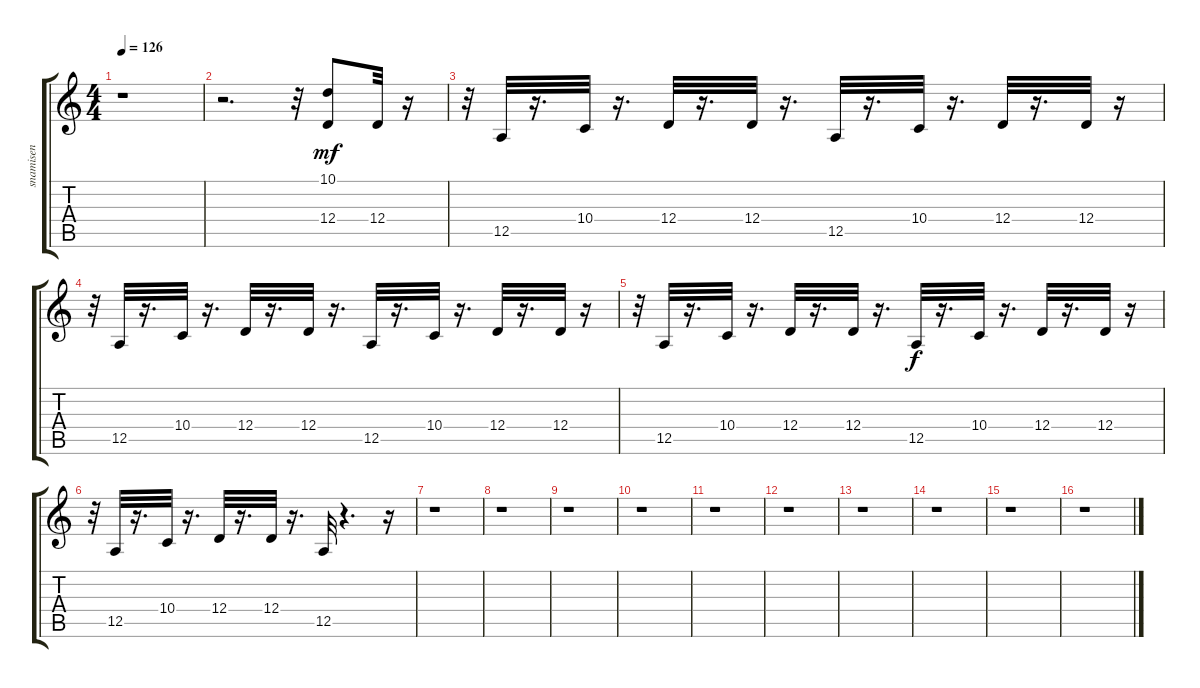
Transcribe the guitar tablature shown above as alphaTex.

\track ("snamisen" "snamisen") {instrument shamisen}
\staff {score tabs}
\tuning (E4 B3 G3 D3 A2 E2) {hide}
\ts (4 4)
\tempo 126
\clef g2
\ks c
r.1{dy f} |
r.2{d} r.32 (10.1 12.4).8{dy mf balance 1} 12.4.32 r.16 |
r.32 12.5.32 r.16{d} 10.4.32 r.16{d} 12.4.32 r.16{d} 12.4.32 r.16{d} 12.5.32 r.16{d} 10.4.32 r.16{d} 12.4.32 r.16{d} 12.4.32 r.16 |
r.32 12.5.32 r.16{d} 10.4.32 r.16{d} 12.4.32 r.16{d} 12.4.32 r.16{d} 12.5.32 r.16{d} 10.4.32 r.16{d} 12.4.32 r.16{d} 12.4.32 r.16 |
r.32 12.5.32 r.16{d} 10.4.32 r.16{d} 12.4.32 r.16{d} 12.4.32 r.16{d} 12.5.32{dy f} r.16{d} 10.4.32 r.16{d} 12.4.32 r.16{d} 12.4.32 r.16 |
r.32 12.5.32 r.16{d} 10.4.32 r.16{d} 12.4.32 r.16{d} 12.4.32 r.16{d} 12.5.32 r.4{d} r.16 |
r.1 |
r.1 |
r.1 |
r.1 |
r.1 |
r.1 |
r.1 |
r.1 |
r.1 |
r.1
